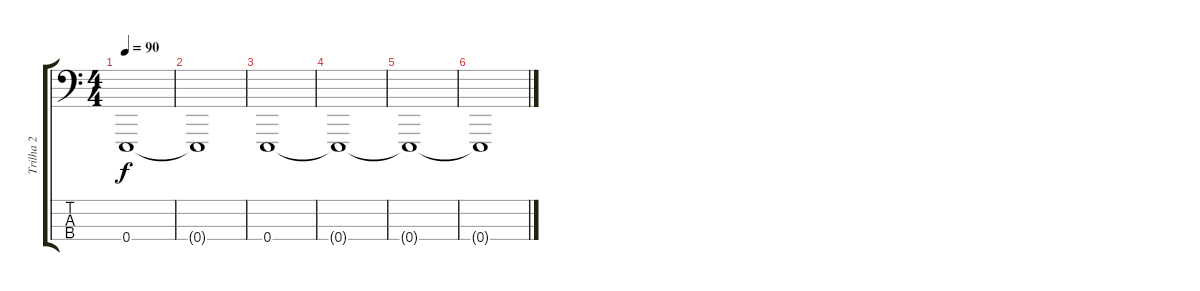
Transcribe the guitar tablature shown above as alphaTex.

\track ("Trilha 2" "Trilha 2") {instrument stringensemble1}
\staff {score tabs}
\tuning (G2 D2 A1 E1) {hide}
\ts (4 4)
\tempo 90
\clef f4
\ks c
0.4{t}.1{dy f} |
0.4{t}.1 |
0.4.1 |
0.4{t}.1 |
0.4{t}.1 |
0.4{t}.1
